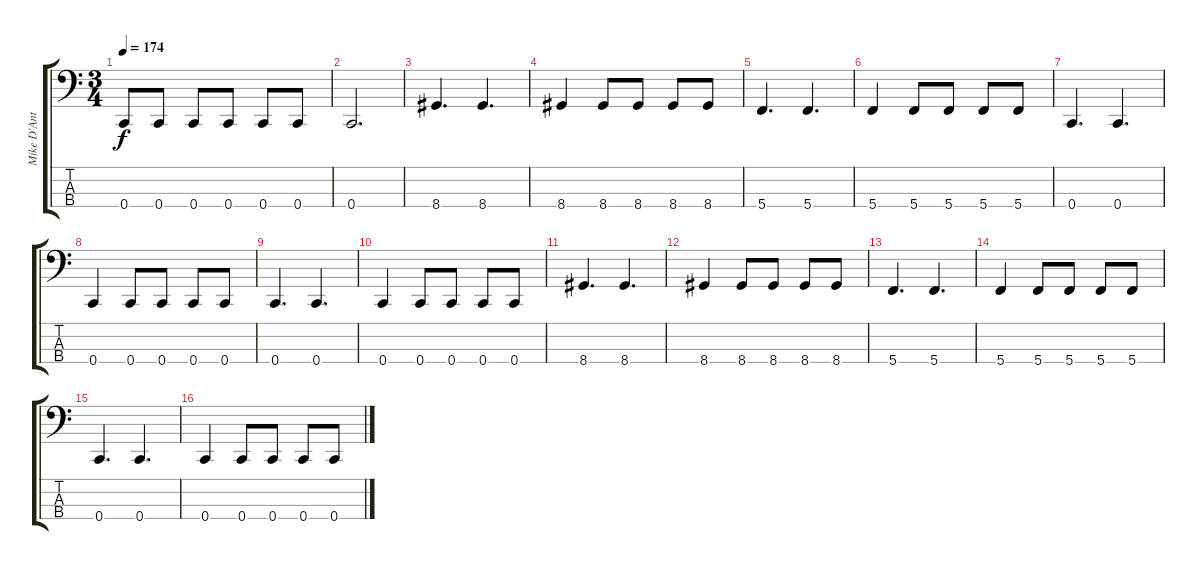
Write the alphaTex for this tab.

\track ("Mike D'Antonio" "Mike D'Ant") {instrument electricbasspick}
\staff {score tabs}
\tuning (F2 C2 G1 C1) {hide}
\ts (3 4)
\tempo 174
\clef f4
\ks c
0.4.8{dy f} 0.4.8 0.4.8 0.4.8 0.4.8 0.4.8 |
0.4.2{d} |
8.4.4{d} 8.4.4{d} |
8.4.4 8.4.8 8.4.8 8.4.8 8.4.8 |
5.4.4{d} 5.4.4{d} |
5.4.4 5.4.8 5.4.8 5.4.8 5.4.8 |
0.4.4{d} 0.4.4{d} |
0.4.4 0.4.8 0.4.8 0.4.8 0.4.8 |
0.4.4{d} 0.4.4{d} |
0.4.4 0.4.8 0.4.8 0.4.8 0.4.8 |
8.4.4{d} 8.4.4{d} |
8.4.4 8.4.8 8.4.8 8.4.8 8.4.8 |
5.4.4{d} 5.4.4{d} |
5.4.4 5.4.8 5.4.8 5.4.8 5.4.8 |
0.4.4{d} 0.4.4{d} |
0.4.4 0.4.8 0.4.8 0.4.8 0.4.8
